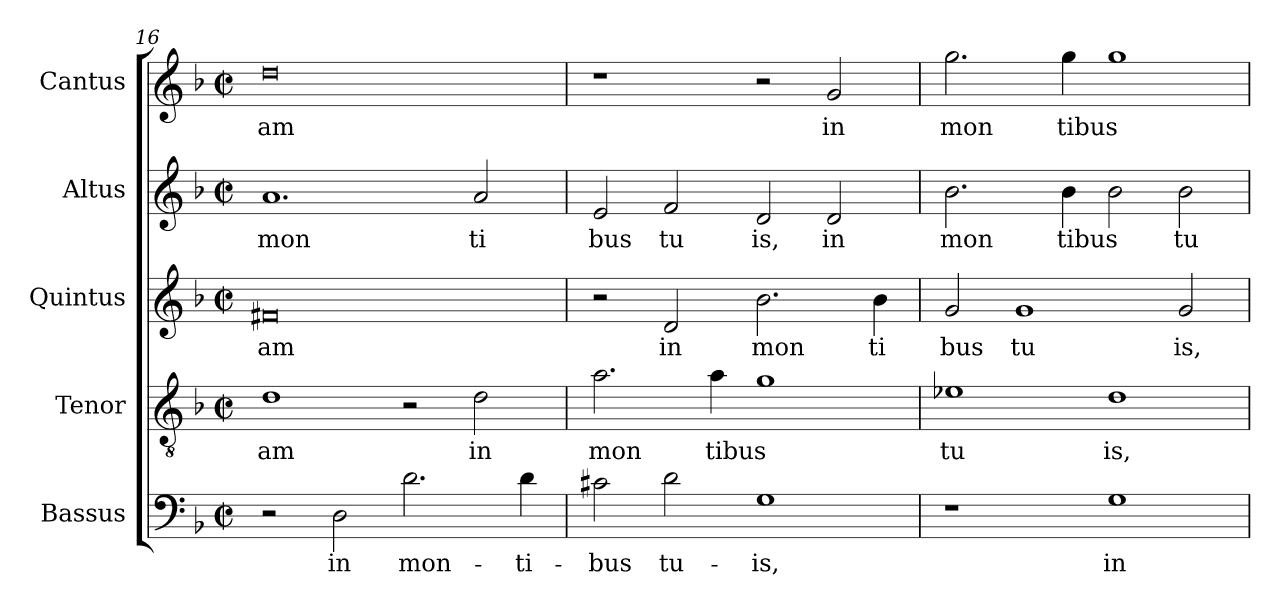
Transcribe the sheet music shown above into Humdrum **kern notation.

**kern	**text	**kern	**text	**kern	**text	**kern	**text	**kern	**text
*part5	*part5	*part4	*part4	*part3	*part3	*part2	*part2	*part1	*part1
*staff5	*staff5	*staff4	*staff4	*staff3	*staff3	*staff2	*staff2	*staff1	*staff1
*I"Bassus	*	*I"Tenor	*	*I"Quintus	*	*I"Altus	*	*I"Cantus	*
*clefF4	*	*clefGv2	*	*clefG2	*	*clefG2	*	*clefG2	*
*k[b-]	*	*k[b-]	*	*k[b-]	*	*k[b-]	*	*k[b-]	*
*F:	*	*F:	*	*F:	*	*F:	*	*F:	*
*M2/2	*	*M2/2	*	*M2/2	*	*M2/2	*	*M2/2	*
*met(c|)	*	*met(c|)	*	*met(c|)	*	*met(c|)	*	*met(c|)	*
=16	=16	=16	=16	=16	=16	=16	=16	=16	=16
!	!	!	!LO:LY:b:cj	!	!LO:LY:b:cj	!	!LO:LY:b:cj	!	!LO:LY:b:cj
2r	.	1d	am	0f#X	am	1.a	mon	0dd	am
!	!LO:LY:b:cj	!	!	!	!	!	!	!	!
2D\	in	.	.	.	.	.	.	.	.
!	!LO:LY:b:cj	!	!	!	!	!	!	!	!
2.d\	mon-	2r	.	.	.	.	.	.	.
!	!	!	!LO:LY:b:cj	!	!	!	!LO:LY:b:cj	!	!
.	.	2d\	in	.	.	2a/	ti	.	.
!	!LO:LY:b:cj	!	!	!	!	!	!	!	!
4d\	-ti-	.	.	.	.	.	.	.	.
=17	=17	=17	=17	=17	=17	=17	=17	=17	=17
!	!LO:LY:b:cj	!	!LO:LY:b:cj	!	!	!	!LO:LY:b:cj	!	!
2c#X\	-bus	2.a\	mon	2r	.	2e/	bus	1r	.
!	!LO:LY:b:cj	!	!	!	!LO:LY:b:cj	!	!LO:LY:b:cj	!	!
2d\	tu-	.	.	2d/	in	2f/	tu	.	.
!	!	!	!LO:LY:b:cj	!	!	!	!	!	!
.	.	4a\	tibus	.	.	.	.	.	.
!	!LO:LY:b:cj	!	!LO:LY:b:cj	!	!LO:LY:b:cj	!	!LO:LY:b:cj	!	!
1G	-is,	1g	.	2.b-\	mon	2d/	is,	2r	.
!	!	!	!	!	!	!	!LO:LY:b:cj	!	!LO:LY:b:cj
.	.	.	.	.	.	2d/	in	2g/	in
!	!	!	!	!	!LO:LY:b:cj	!	!	!	!
.	.	.	.	4b-\	ti	.	.	.	.
=18	=18	=18	=18	=18	=18	=18	=18	=18	=18
!	!	!	!LO:LY:b:cj	!	!LO:LY:b:cj	!	!LO:LY:b:cj	!	!LO:LY:b:cj
1r	.	1e-X	tu	2g/	bus	2.b-\	mon	2.gg\	mon
!	!	!	!	!	!LO:LY:b:cj	!	!	!	!
.	.	.	.	1g	tu	.	.	.	.
!	!	!	!	!	!	!	!LO:LY:b:cj	!	!LO:LY:b:cj
.	.	.	.	.	.	4b-\	tibus	4gg\	tibus
!	!LO:LY:b:cj	!	!LO:LY:b:cj	!	!	!	!LO:LY:b:cj	!	!LO:LY:b:cj
1G	in	1d	is,	.	.	2b-\	.	1gg	.
!	!	!	!	!	!LO:LY:b:cj	!	!LO:LY:b:cj	!	!
.	.	.	.	2g/	is,	2b-\	tu	.	.
=	=	=	=	=	=	=	=	=	=
*-	*-	*-	*-	*-	*-	*-	*-	*-	*-
